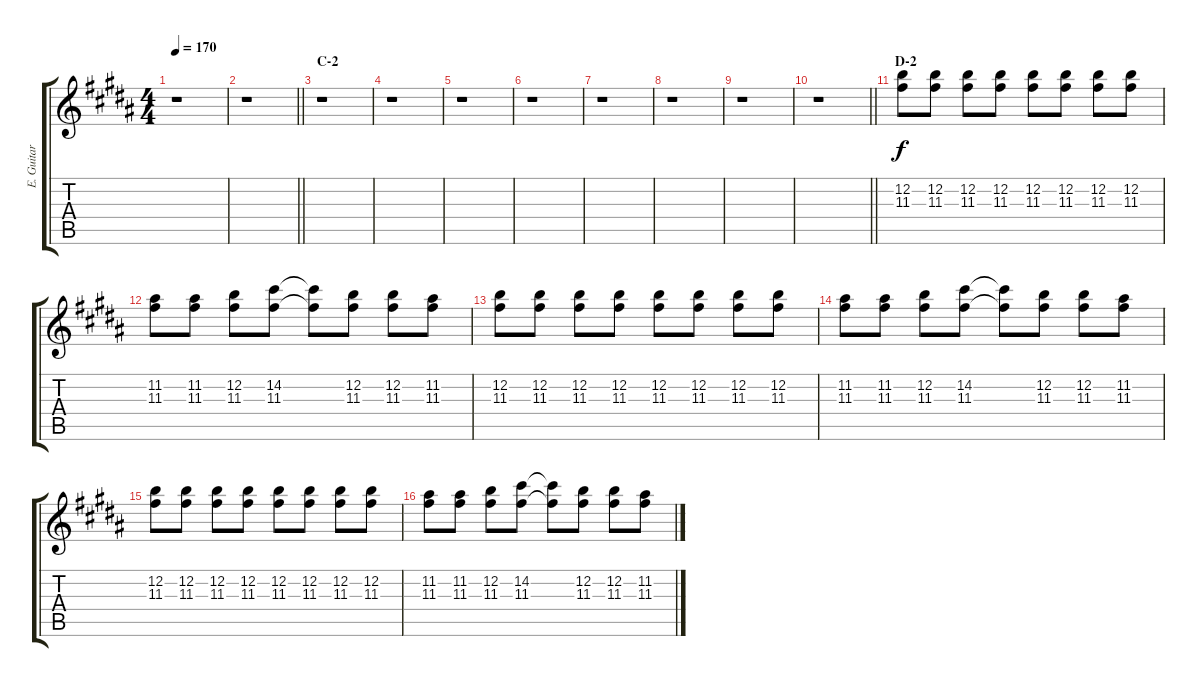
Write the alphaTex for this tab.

\track ("E. Guitar III" "E. Guitar ") {instrument overdrivenguitar}
\staff {score tabs}
\tuning (E4 B3 G3 D3 A2 E2) {hide}
\ts (4 4)
\tempo 170
\clef g2
\ks b
r.1{dy f} |
\barLineRight lightlight
r.1 |
\section ("" "C-2")
r.1 |
r.1 |
r.1 |
r.1 |
r.1 |
r.1 |
r.1 |
\barLineRight lightlight
r.1 |
\section ("" "D-2")
(12.2 11.3).8 (12.2 11.3).8 (12.2 11.3).8 (12.2 11.3).8 (12.2 11.3).8 (12.2 11.3).8 (12.2 11.3).8 (12.2 11.3).8 |
(11.2 11.3).8 (11.2 11.3).8 (12.2 11.3).8 (14.2 11.3).8 (14.2{t} 11.3{t}).8 (12.2 11.3).8 (12.2 11.3).8 (11.2 11.3).8 |
(12.2 11.3).8 (12.2 11.3).8 (12.2 11.3).8 (12.2 11.3).8 (12.2 11.3).8 (12.2 11.3).8 (12.2 11.3).8 (12.2 11.3).8 |
(11.2 11.3).8 (11.2 11.3).8 (12.2 11.3).8 (14.2 11.3).8 (14.2{t} 11.3{t}).8 (12.2 11.3).8 (12.2 11.3).8 (11.2 11.3).8 |
(12.2 11.3).8 (12.2 11.3).8 (12.2 11.3).8 (12.2 11.3).8 (12.2 11.3).8 (12.2 11.3).8 (12.2 11.3).8 (12.2 11.3).8 |
(11.2 11.3).8 (11.2 11.3).8 (12.2 11.3).8 (14.2 11.3).8 (14.2{t} 11.3{t}).8 (12.2 11.3).8 (12.2 11.3).8 (11.2 11.3).8
